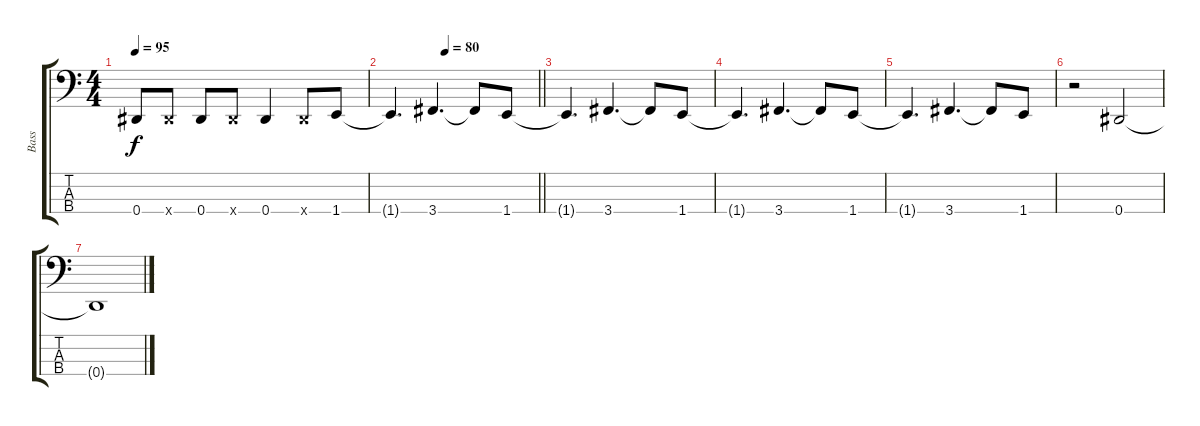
\track ("Bass" "Bass") {instrument electricbasspick}
\staff {score tabs}
\tuning (Gb2 Db2 Ab1 Eb1) {hide}
\ts (4 4)
\tempo 95
\clef f4
\ks c
0.4{t}.8{dy f} 0.4{x}.8 0.4.8 0.4{x}.8 0.4.4 0.4{x}.8 1.4.8 |
\tempo (80 0.375)
\barLineRight lightlight
1.4{t}.4{d} 3.4.4{d} 3.4{t}.8 1.4.8 |
1.4{t}.4{d} 3.4.4{d} 3.4{t}.8 1.4.8 |
1.4{t}.4{d} 3.4.4{d} 3.4{t}.8 1.4.8 |
1.4{t}.4{d} 3.4.4{d} 3.4{t}.8 1.4.8 |
r.2 0.4.2 |
0.4{t}.1
